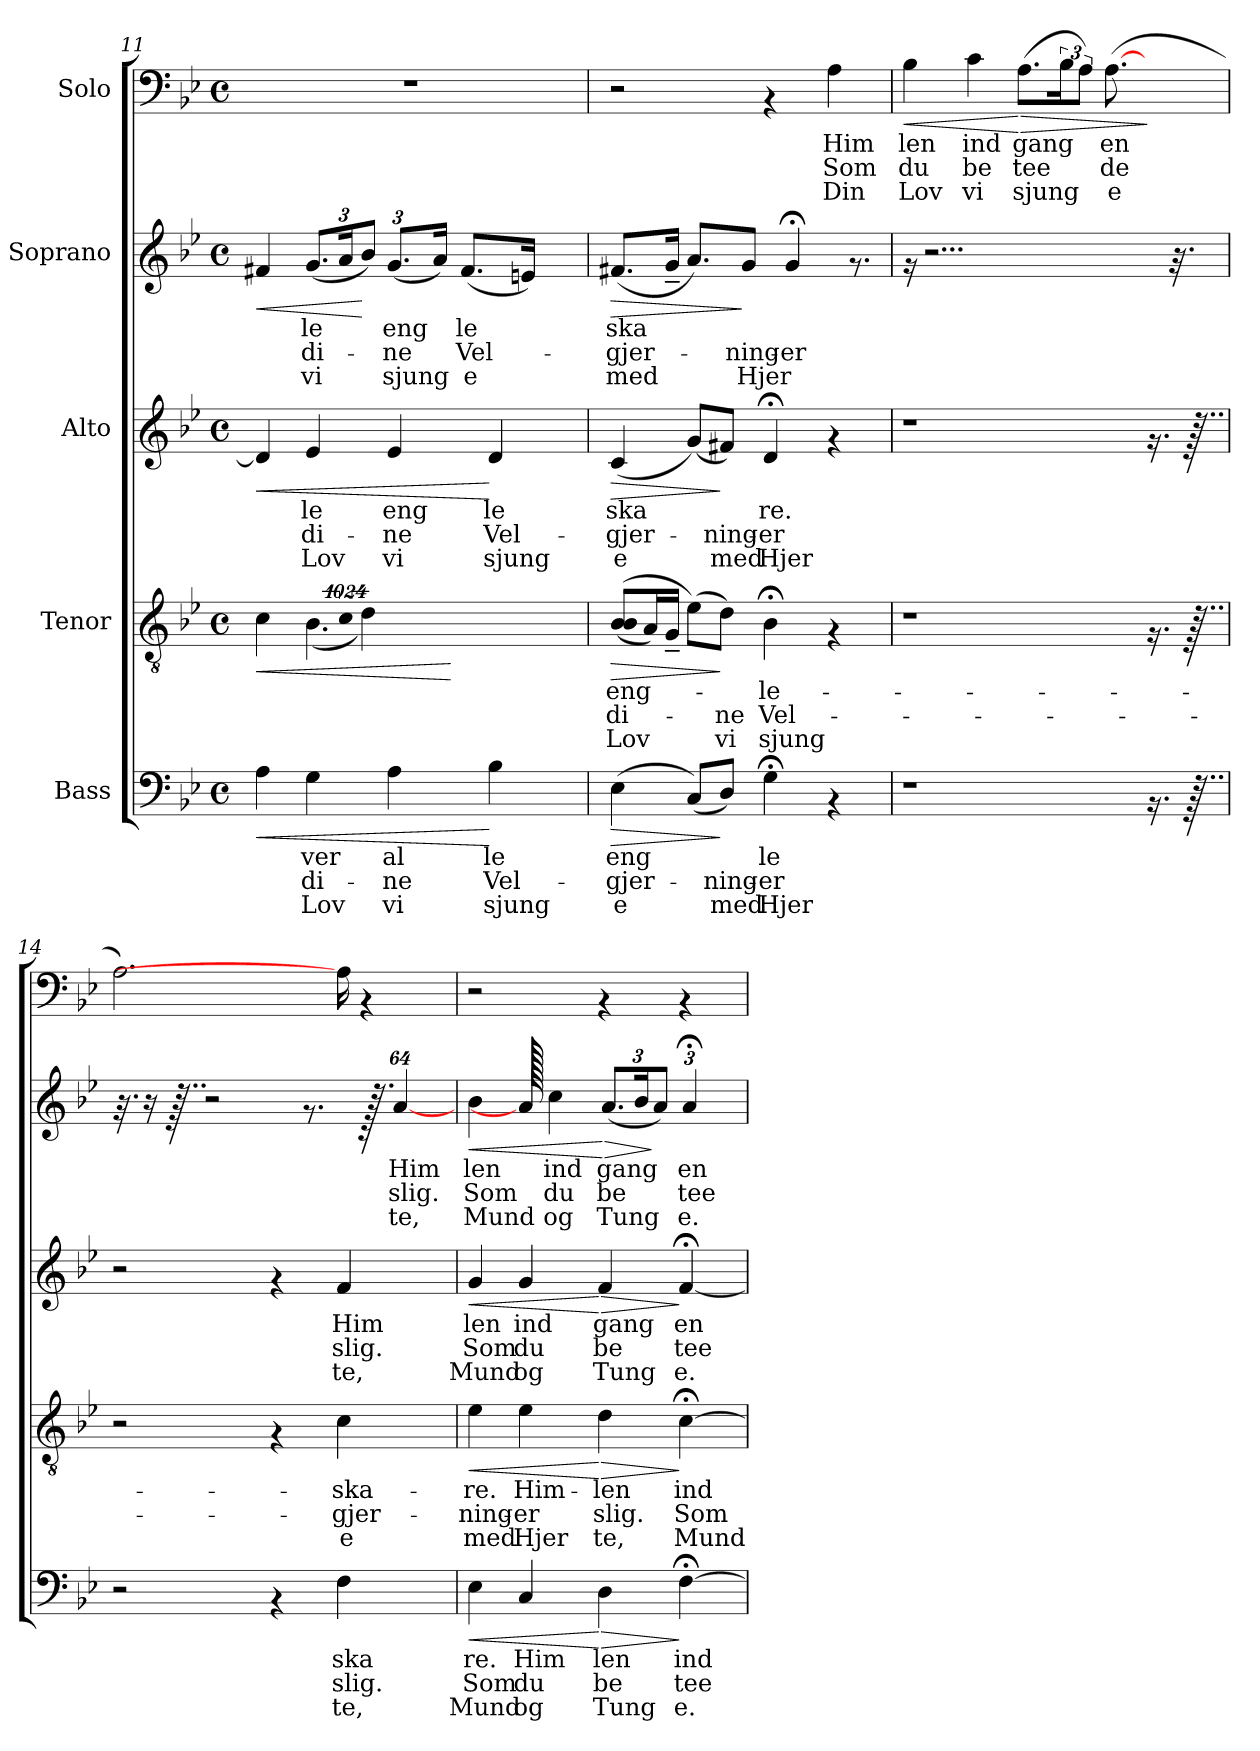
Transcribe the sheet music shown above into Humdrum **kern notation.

**kern	**text	**text	**text	**dynam	**kern	**text	**text	**text	**dynam	**kern	**text	**text	**text	**dynam	**kern	**text	**text	**text	**dynam	**kern	**text	**text	**text	**dynam
*part5	*part5	*part5	*part5	*part5	*part4	*part4	*part4	*part4	*part4	*part3	*part3	*part3	*part3	*part3	*part2	*part2	*part2	*part2	*part2	*part1	*part1	*part1	*part1	*part1
*staff5	*staff5	*staff5	*staff5	*staff5	*staff4	*staff4	*staff4	*staff4	*staff4	*staff3	*staff3	*staff3	*staff3	*staff3	*staff2	*staff2	*staff2	*staff2	*staff2	*staff1	*staff1	*staff1	*staff1	*staff1
*I"Bass	*	*	*	*	*I"Tenor	*	*	*	*	*I"Alto	*	*	*	*	*I"Soprano	*	*	*	*	*I"Solo	*	*	*	*
!!LO:PB:g=z
*clefF4	*	*	*	*	*clefGv2	*	*	*	*	*clefG2	*	*	*	*	*clefG2	*	*	*	*	*clefF4	*	*	*	*
*k[b-e-]	*	*	*	*	*k[b-e-]	*	*	*	*	*k[b-e-]	*	*	*	*	*k[b-e-]	*	*	*	*	*k[b-e-]	*	*	*	*
*B-:	*	*	*	*	*B-:	*	*	*	*	*B-:	*	*	*	*	*B-:	*	*	*	*	*B-:	*	*	*	*
*M4/4	*	*	*	*	*M4/4	*	*	*	*	*M4/4	*	*	*	*	*M4/4	*	*	*	*	*M4/4	*	*	*	*
*met(c)	*	*	*	*	*met(c)	*	*	*	*	*met(c)	*	*	*	*	*met(c)	*	*	*	*	*met(c)	*	*	*	*
=11	=11	=11	=11	=11	=11	=11	=11	=11	=11	=11	=11	=11	=11	=11	=11	=11	=11	=11	=11	=11	=11	=11	=11	=11
!	!	!	!	!LO:HP:b	!	!	!	!	!LO:HP:b	!	!	!	!	!LO:HP:b	!	!	!	!	!LO:HP:b	!	!	!	!	!
*	*	*	*	*	*^	*	*	*	*	*	*	*	*	*	*	*	*	*	*	*	*	*	*	*
*	*	*	*	*	*	*^	*	*	*	*	*	*	*	*	*	*	*	*	*	*	*	*	*	*	*
*	*	*	*	*	*	*	*^	*	*	*	*	*	*	*	*	*	*	*	*	*	*	*	*	*	*	*
4A\	.	.	.	<	4c\	4ryy	4.ryy	4ryy	.	.	.	<	4d/]	.	.	.	<	4f#X/	.	.	.	<	1r	.	.	.	.
!	!LO:LY:b:rj	!LO:LY:b:rj	!LO:LY:b:rj	!	!	!	!	!	!	!	!	!	!	!LO:LY:b:rj	!LO:LY:b:rj	!LO:LY:b:rj	!	!	!	!	!	!	!	!	!	!	!
*	*	*	*	*	*	*	*	*	*	*	*	*	*	*	*	*	*	*Xbrackettup	*	*	*	*	*	*	*	*	*
!	!	!	!	!	!	!	!	!	!	!	!	!	!	!	!	!	!	!	!LO:LY:b:rj	!LO:LY:b:rj	!LO:LY:b:rj	!	!	!	!	!	!
4G\	ver	di-	Lov	.	4ryy	(>4.B-\	.	8ryy	.	.	.	.	4e-/	le	di-	Lov	.	(<12.g/L	le	di-	vi	.	.	.	.	.	.
!	!	!	!	!	!	!	!LO:N:vis=4	!	!	!	!	!	!	!	!	!	!	!	!	!	!	!	!	!	!	!	!
.	.	.	.	.	.	.	4096%683c\	32ryy	.	.	.	.	.	.	.	.	.	24a/k	.	.	.	.	.	.	.	.	.
.	.	.	.	.	.	.	.	128ryy	.	.	.	.	.	.	.	.	.	.	.	.	.	.	.	.	.	.	.
.	.	.	.	.	.	.	.	512ryy	.	.	.	.	.	.	.	.	.	.	.	.	.	.	.	.	.	.	.
.	.	.	.	.	.	.	.	2048.ryy	.	.	.	.	.	.	.	.	.	.	.	.	.	.	.	.	.	.	.
.	.	.	.	.	.	.	.	.	.	.	.	.	.	.	.	.	.	12b-/J)	.	.	.	[	.	.	.	.	.
.	.	.	.	.	.	.	.	4d\)	.	.	.	.	.	.	.	.	.	.	.	.	.	.	.	.	.	.	.
!	!LO:LY:b:rj	!LO:LY:b:rj	!LO:LY:b:rj	!	!	!	!	!	!	!	!	!	!	!LO:LY:b:rj	!LO:LY:b:rj	!LO:LY:b:rj	!	!	!LO:LY:b:rj	!LO:LY:b:rj	!LO:LY:b:rj	!	!	!	!	!	!
4A\	al	-ne	vi	.	32.ryy	.	.	.	.	.	.	.	4e-/	eng	-ne	vi	.	(<12.g/L	eng	-ne	sjung	.	.	.	.	.	.
.	.	.	.	.	.	.	4096%1365ryy	.	.	.	.	.	.	.	.	.	.	.	.	.	.	.	.	.	.	.	.
.	.	.	.	.	4096%1365ryy	.	.	.	.	.	.	.	.	.	.	.	.	.	.	.	.	.	.	.	.	.	.
.	.	.	.	.	.	4096%1365ryy	.	.	.	.	.	.	.	.	.	.	.	16a/Jk)	.	.	.	.	.	.	.	.	.
.	.	.	.	.	.	.	.	4096%1365ryy	.	.	.	[	.	.	.	.	.	.	.	.	.	.	.	.	.	.	.
!	!	!	!	!	!	!	!	!	!	!	!	!	!	!	!	!	!	!	!LO:LY:b:rj	!LO:LY:b:rj	!LO:LY:b:rj	!	!	!	!	!	!
.	.	.	.	.	.	.	.	.	.	.	.	.	.	.	.	.	.	(<8.f#/L	le	Vel-	e	.	.	.	.	.	.
!	!LO:LY:b:rj	!LO:LY:b:rj	!LO:LY:b:rj	!	!	!	!	!	!	!	!	!	!	!LO:LY:b:rj	!LO:LY:b:rj	!LO:LY:b:rj	!	!	!	!	!	!	!	!	!	!	!
4B-\	le	Vel-	sjung	[	.	.	.	.	.	.	.	.	4d/	le	Vel-	sjung	[	.	.	.	.	.	.	.	.	.	.
.	.	.	.	.	.	.	8ryy	.	.	.	.	.	.	.	.	.	.	16en/Jk)	.	.	.	.	.	.	.	.	.
.	.	.	.	.	16ryy	.	.	.	.	.	.	.	.	.	.	.	.	.	.	.	.	.	.	.	.	.	.
.	.	.	.	.	.	.	.	.	.	.	.	.	.	.	.	.	.	16ryy	.	.	.	.	.	.	.	.	.
.	.	.	.	.	32ryy	.	.	.	.	.	.	.	.	.	.	.	.	.	.	.	.	.	.	.	.	.	.
.	.	.	.	.	.	32ryy	.	.	.	.	.	.	.	.	.	.	.	.	.	.	.	.	.	.	.	.	.
.	.	.	.	.	64ryy	.	.	.	.	.	.	.	.	.	.	.	.	.	.	.	.	.	.	.	.	.	.
.	.	.	.	.	128ryy	128ryy	.	.	.	.	.	.	.	.	.	.	.	.	.	.	.	.	.	.	.	.	.
.	.	.	.	.	512ryy	512ryy	.	.	.	.	.	.	.	.	.	.	.	.	.	.	.	.	.	.	.	.	.
.	.	.	.	.	2048.ryy	2048.ryy	.	.	.	.	.	.	.	.	.	.	.	.	.	.	.	.	.	.	.	.	.
*	*	*	*	*	*	*v	*v	*v	*	*	*	*	*	*	*	*	*	*	*	*	*	*	*	*	*	*	*
=12	=12	=12	=12	=12	=12	=12	=12	=12	=12	=12	=12	=12	=12	=12	=12	=12	=12	=12	=12	=12	=12	=12	=12	=12	=12
!	!LO:LY:b:rj	!LO:LY:b:rj	!LO:LY:b:rj	!LO:HP:b	!	!	!LO:LY:b:rj	!LO:LY:b:rj	!LO:LY:b:rj	!LO:HP:b	!	!LO:LY:b:rj	!LO:LY:b:rj	!LO:LY:b:rj	!LO:HP:b	!	!LO:LY:b:rj	!LO:LY:b:rj	!LO:LY:b:rj	!LO:HP:b	!	!	!	!	!
*	*	*	*	*	*v	*v	*	*	*	*	*	*	*	*	*	*	*	*	*	*	*	*	*	*	*
(>4E-\	eng	-gjer-	e	>	(>(>8B-/ 8B-/L	-eng-	di-	Lov	>	(<4c/	ska	-gjer-	e	>	(<8.f#X/L	ska	-gjer-	med	>	2r	.	.	.	.
.	.	.	.	.	16A/L)	.	.	.	.	.	.	.	.	.	.	.	.	.	.	.	.	.	.	.
.	.	.	.	.	16G~</JJ	.	.	.	.	.	.	.	.	.	16g~</Jk	.	.	.	.	.	.	.	.	.
(>8C/L)	.	.	.	.	(>8e-\L)	.	.	.	.	(>8g/L)	.	.	.	.	8.a/L)	.	.	.	.	.	.	.	.	.
!	!	!LO:LY:b:rj	!LO:LY:b:rj	!	!	!	!LO:LY:b:rj	!LO:LY:b:rj	!	!	!	!LO:LY:b:rj	!LO:LY:b:rj	!	!	!	!	!	!	!	!	!	!	!
8D/J)	.	-ning-	med	]	8d\J)	.	-ne	vi	]	8f#X/J)	.	-ning-	med	]	.	.	.	.	.	.	.	.	.	.
!	!	!	!	!	!	!	!	!	!	!	!	!	!	!	!	!	!LO:LY:b:rj	!LO:LY:b:rj	!	!	!	!	!	!
.	.	.	.	.	.	.	.	.	.	.	.	.	.	.	8g/J	.	-ning-	Hjer	]	.	.	.	.	.
!	!LO:LY:b:rj	!LO:LY:b:rj	!LO:LY:b:rj	!	!	!LO:LY:b:rj	!LO:LY:b:rj	!LO:LY:b:rj	!	!	!LO:LY:b:rj	!LO:LY:b:rj	!LO:LY:b:rj	!	!	!	!	!	!	!	!	!	!	!
4G;<\	le	-er	Hjer	.	4B-;<\	-le-	Vel-	sjung	.	4d;/	re.	-er	Hjer	.	.	.	.	.	.	4rAA	.	.	.	.
!	!	!	!	!	!	!	!	!	!	!	!	!	!	!	!	!	!LO:LY:b:rj	!	!	!	!	!	!	!
.	.	.	.	.	.	.	.	.	.	.	.	.	.	.	4g;/	.	-er	.	.	.	.	.	.	.
!	!	!	!	!	!	!	!	!	!	!	!	!	!	!	!	!	!	!	!	!	!LO:LY:a:rj	!LO:LY:b:rj	!LO:LY:b:rj	!
4rAA	.	.	.	.	4rF	.	.	.	.	4rf	.	.	.	.	.	.	.	.	.	4A\	Him	Som	Din	.
.	.	.	.	.	.	.	.	.	.	.	.	.	.	.	8.rf	.	.	.	.	.	.	.	.	.
=13	=13	=13	=13	=13	=13	=13	=13	=13	=13	=13	=13	=13	=13	=13	=13	=13	=13	=13	=13	=13	=13	=13	=13	=13
!	!	!	!	!	!	!	!	!	!	!	!	!	!	!	!	!	!	!	!	!	!LO:LY:a:rj	!LO:LY:b:rj	!LO:LY:b:rj	!LO:HP:b
1r	.	.	.	.	1r	.	.	.	.	1r	.	.	.	.	16rf	.	.	.	.	4B-\	len	du	Lov	<
.	.	.	.	.	.	.	.	.	.	.	.	.	.	.	2...r	.	.	.	.	.	.	.	.	.
!	!	!	!	!	!	!	!	!	!	!	!	!	!	!	!	!	!	!	!	!	!LO:LY:a:rj	!LO:LY:b:rj	!LO:LY:b:rj	!
.	.	.	.	.	.	.	.	.	.	.	.	.	.	.	.	.	.	.	.	4c\	ind	be	vi	.
!	!	!	!	!	!	!	!	!	!	!	!	!	!	!	!	!	!	!	!	!	!LO:LY:a:rj	!LO:LY:b:rj	!LO:LY:b:rj	!LO:HP:n=1:b
.	.	.	.	.	.	.	.	.	.	.	.	.	.	.	.	.	.	.	.	(>8.A\L	gang	tee	sjung	[ >
.	.	.	.	.	.	.	.	.	.	.	.	.	.	.	.	.	.	.	.	24B-\k	.	.	.	.
.	.	.	.	.	.	.	.	.	.	.	.	.	.	.	.	.	.	.	.	12A\J)	.	.	.	.
!	!	!	!	!	!	!	!	!	!	!	!	!	!	!	!	!	!	!	!	!	!LO:LY:a:rj	!LO:LY:b:rj	!LO:LY:b:rj	!
.	.	.	.	.	.	.	.	.	.	.	.	.	.	.	.	.	.	.	.	(>[8.A\	en	de	e	.
16.rAA	.	.	.	.	16.rF	.	.	.	.	16.rf	.	.	.	.	16ryy	.	.	.	.	16..ryy	.	.	.	]
.	.	.	.	.	.	.	.	.	.	.	.	.	.	.	32.rf	.	.	.	.	.	.	.	.	.
128..rAA	.	.	.	.	128..rF	.	.	.	.	128..rf	.	.	.	.	.	.	.	.	.	.	.	.	.	.
512ryy	.	.	.	.	512ryy	.	.	.	.	512ryy	.	.	.	.	.	.	.	.	.	.	.	.	.	.
=14	=14	=14	=14	=14	=14	=14	=14	=14	=14	=14	=14	=14	=14	=14	=14	=14	=14	=14	=14	=14	=14	=14	=14	=14
2r	.	.	.	.	2r	.	.	.	.	2r	.	.	.	.	32.rf	.	.	.	.	2.A\)	.	.	.	.
.	.	.	.	.	.	.	.	.	.	.	.	.	.	.	16r	.	.	.	.	.	.	.	.	.
.	.	.	.	.	.	.	.	.	.	.	.	.	.	.	128..rf	.	.	.	.	.	.	.	.	.
.	.	.	.	.	.	.	.	.	.	.	.	.	.	.	2r	.	.	.	.	.	.	.	.	.
4rAA	.	.	.	.	4rF	.	.	.	.	4rf	.	.	.	.	.	.	.	.	.	.	.	.	.	.
.	.	.	.	.	.	.	.	.	.	.	.	.	.	.	8.rf	.	.	.	.	.	.	.	.	.
!	!LO:LY:b:rj	!LO:LY:b:rj	!LO:LY:b:rj	!	!	!LO:LY:b:rj	!LO:LY:b:rj	!LO:LY:b:rj	!	!	!LO:LY:b:rj	!LO:LY:b:rj	!LO:LY:b:rj	!	!	!	!	!	!	!	!	!	!	!
4F\	ska	slig.	te,	.	4c\	-ska-	-gjer-	e	.	4f/	Him	slig.	te,	.	.	.	.	.	.	16A\]	.	.	.	.
.	.	.	.	.	.	.	.	.	.	.	.	.	.	.	256.rf	.	.	.	.	.	.	.	.	.
.	.	.	.	.	.	.	.	.	.	.	.	.	.	.	.	.	.	.	.	4rAA	.	.	.	.
!	!	!	!	!	!	!	!	!	!	!	!	!	!	!	!	!LO:LY:b:rj	!LO:LY:b:rj	!LO:LY:b:rj	!	!	!	!	!	!
.	.	.	.	.	.	.	.	.	.	.	.	.	.	.	[256%63a/	Him	slig.	te,	.	.	.	.	.	.
16ryy	.	.	.	.	16ryy	.	.	.	.	16ryy	.	.	.	.	.	.	.	.	.	.	.	.	.	.
=15	=15	=15	=15	=15	=15	=15	=15	=15	=15	=15	=15	=15	=15	=15	=15	=15	=15	=15	=15	=15	=15	=15	=15	=15
!	!LO:LY:b:rj	!LO:LY:b:rj	!LO:LY:b:rj	!LO:HP:b	!	!LO:LY:b:rj	!LO:LY:b:rj	!LO:LY:b:rj	!LO:HP:b	!	!LO:LY:b:rj	!LO:LY:b:rj	!LO:LY:b:rj	!LO:HP:b	!	!LO:LY:b:rj	!LO:LY:b:rj	!LO:LY:b:rj	!LO:HP:b	!	!	!	!	!
4E-\	re.	Som	Mund	<	4e-\	-re.	-ning-	med	<	4g/	len	Som	Mund	<	4b-\	len	Som	Mund	<	2r	.	.	.	.
!	!LO:LY:b:rj	!LO:LY:b:rj	!LO:LY:b:rj	!	!	!LO:LY:b:rj	!LO:LY:b:rj	!LO:LY:b:rj	!	!	!LO:LY:b:rj	!LO:LY:b:rj	!LO:LY:b:rj	!	!	!	!	!	!	!	!	!	!	!
4C/	Him	du	og	.	4e-\	Him-	-er	Hjer	.	4g/	ind	du	og	.	256a/]	.	.	.	.	.	.	.	.	.
!	!	!	!	!	!	!	!	!	!	!	!	!	!	!	!	!LO:LY:b:rj	!LO:LY:b:rj	!LO:LY:b:rj	!	!	!	!	!	!
.	.	.	.	.	.	.	.	.	.	.	.	.	.	.	4cc\	ind	du	og	.	.	.	.	.	.
!	!LO:LY:b:rj	!LO:LY:b:rj	!LO:LY:b:rj	!LO:HP:n=1:b	!	!LO:LY:b:rj	!LO:LY:b:rj	!LO:LY:b:rj	!LO:HP:n=1:b	!	!LO:LY:b:rj	!LO:LY:b:rj	!LO:LY:b:rj	!LO:HP:n=1:b	!	!	!	!	!	!	!	!	!	!
4D\	len	be	Tung	[ >	4d\	-len	slig.	te,	[ >	4f/	gang	be	Tung	[ >	.	.	.	.	.	4rAA	.	.	.	.
!	!	!	!	!	!	!	!	!	!	!	!	!	!	!	!	!LO:LY:b:rj	!LO:LY:b:rj	!LO:LY:b:rj	!LO:HP:n=1:b	!	!	!	!	!
.	.	.	.	.	.	.	.	.	.	.	.	.	.	.	(<12.a/L	gang	be	Tung	[ >	.	.	.	.	.
.	.	.	.	.	.	.	.	.	.	.	.	.	.	.	24b-/k	.	.	.	.	.	.	.	.	.
.	.	.	.	.	.	.	.	.	.	.	.	.	.	.	12a/J)	.	.	.	]	.	.	.	.	.
!	!LO:LY:b:rj	!LO:LY:b:rj	!LO:LY:b:rj	!	!	!LO:LY:b:rj	!LO:LY:b:rj	!LO:LY:b:rj	!	!	!LO:LY:b:rj	!LO:LY:b:rj	!LO:LY:b:rj	!	!	!	!	!	!	!	!	!	!	!
[<4F;<\	ind	tee	e.	]	[<4c;<\	ind-	Som	Mund	]	[<4f;/	en	tee	e.	]	.	.	.	.	.	4rAA	.	.	.	.
!	!	!	!	!	!	!	!	!	!	!	!	!	!	!	!	!LO:LY:b:rj	!LO:LY:b:rj	!LO:LY:b:rj	!	!	!	!	!	!
.	.	.	.	.	.	.	.	.	.	.	.	.	.	.	6a;/	en	tee	e.	.	.	.	.	.	.
.	.	.	.	.	.	.	.	.	.	.	.	.	.	.	768%61ryy	.	.	.	.	.	.	.	.	.
=	=	=	=	=	=	=	=	=	=	=	=	=	=	=	=	=	=	=	=	=	=	=	=	=
*-	*-	*-	*-	*-	*-	*-	*-	*-	*-	*-	*-	*-	*-	*-	*-	*-	*-	*-	*-	*-	*-	*-	*-	*-
